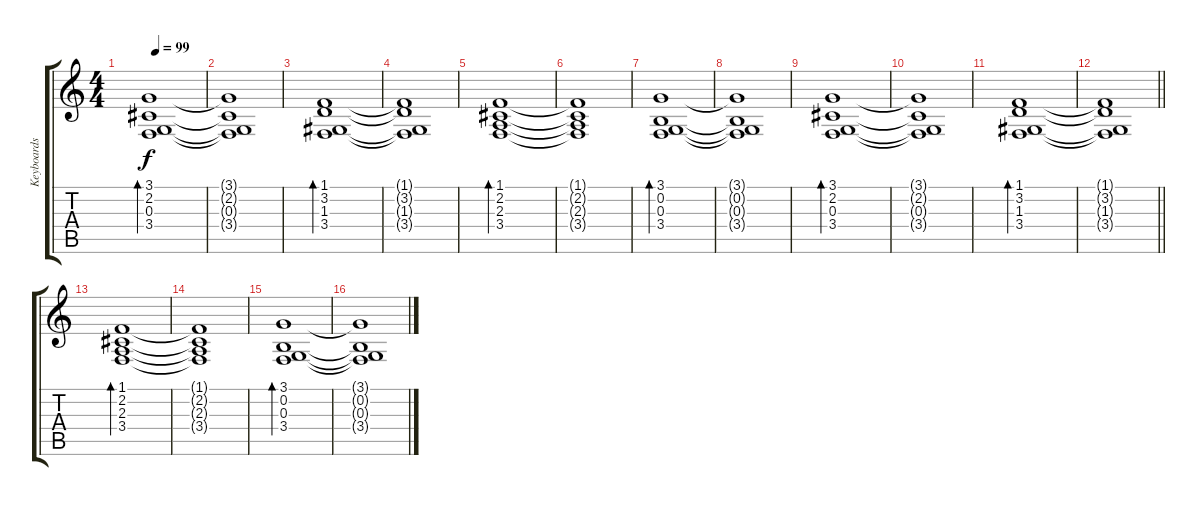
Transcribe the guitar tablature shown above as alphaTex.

\track ("Keyboards" "Keyboards") {instrument electricpiano1}
\staff {score tabs}
\tuning (E4 B3 G3 D3 A2 E2) {hide}
\ts (4 4)
\tempo 99
\clef g2
\ks c
(3.1 2.2 0.3 3.4).1{bd 240 dy f} |
(3.1{t} 2.2{t} 0.3{t} 3.4{t}).1 |
(1.1 3.2 1.3 3.4).1{bd 240} |
(1.1{t} 3.2{t} 1.3{t} 3.4{t}).1 |
(1.1 2.2 2.3 3.4).1{bd 240 volume 13 instrument electricpiano2} |
(1.1{t} 2.2{t} 2.3{t} 3.4{t}).1 |
(3.1 0.2 0.3 3.4).1{bd 240} |
(3.1{t} 0.2{t} 0.3{t} 3.4{t}).1 |
(3.1 2.2 0.3 3.4).1{bd 240} |
(3.1{t} 2.2{t} 0.3{t} 3.4{t}).1 |
(1.1 3.2 1.3 3.4).1{bd 240} |
\barLineRight lightlight
(1.1{t} 3.2{t} 1.3{t} 3.4{t}).1 |
(1.1 2.2 2.3 3.4).1{bd 240 volume 13 instrument electricpiano2} |
(1.1{t} 2.2{t} 2.3{t} 3.4{t}).1 |
(3.1 0.2 0.3 3.4).1{bd 240} |
(3.1{t} 0.2{t} 0.3{t} 3.4{t}).1
